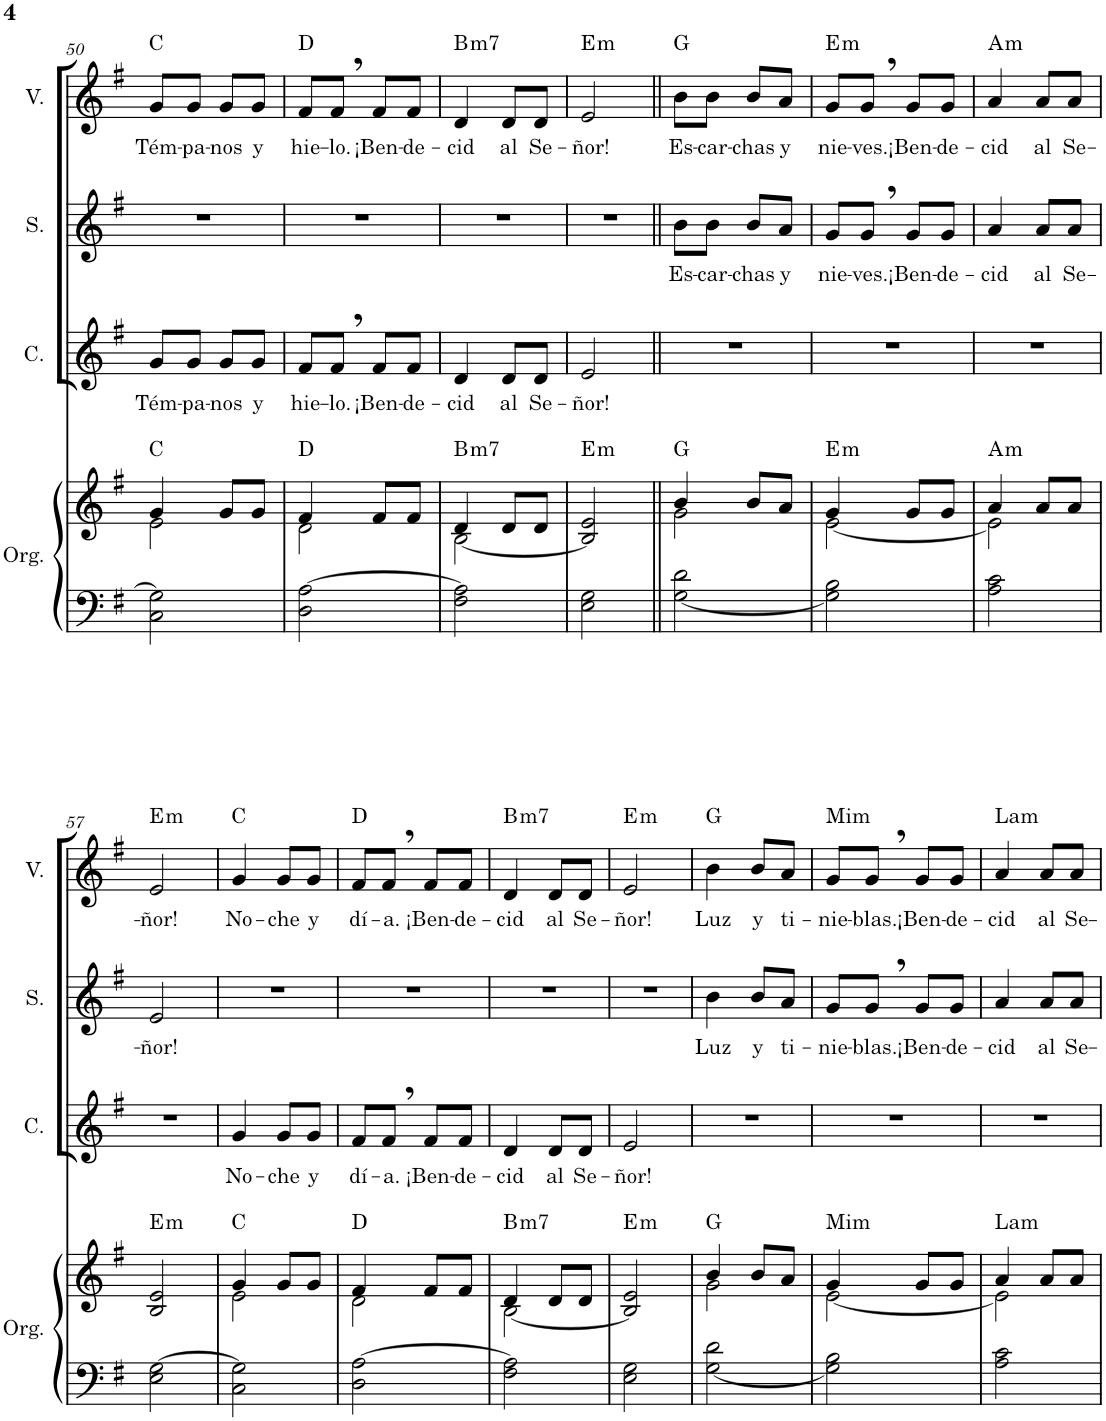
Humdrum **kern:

**kern	**kern	**harte	**kern	**text	**kern	**text	**kern	**text	**harte
*part4	*part4	*part4	*part3	*part3	*part2	*part2	*part1	*part1	*part1
*staff5	*staff4	*	*staff3	*staff3	*staff2	*staff2	*staff1	*staff1	*
*I"Órgano	*	*	*I"Contralto	*	*I"Soprano	*	*I"Mujeres	*	*
*	*	*	*I'C.	*	*I'S.	*	*	*	*
!!LO:PB:g=z
*clefF4	*clefG2	*	*clefG2	*	*clefG2	*	*clefG2	*	*
*k[f#]	*k[f#]	*	*k[f#]	*	*k[f#]	*	*k[f#]	*	*
*M2/4	*M2/4	*	*M2/4	*	*M2/4	*	*M2/4	*	*
=50	=50	=50	=50	=50	=50	=50	=50	=50	=50
*	*^	*	*	*	*	*	*	*	*
!	!	!	!	!	!LO:LY:b	!	!	!	!LO:LY:b	!
2C\ 2G\]	4g/	2e\	C:maj	8g/L	-Tém-	2r	.	8g/L	-Tém-	C:maj
!	!	!	!	!	!LO:LY:b	!	!	!	!LO:LY:b	!
.	.	.	.	8g/J	-pa-	.	.	8g/J	-pa-	.
!	!	!	!	!	!LO:LY:b	!	!	!	!LO:LY:b	!
.	8g/L	.	.	8g/L	-nos	.	.	8g/L	-nos	.
!	!	!	!	!	!LO:LY:b	!	!	!	!LO:LY:b	!
.	8g/J	.	.	8g/J	y	.	.	8g/J	y	.
=51	=51	=51	=51	=51	=51	=51	=51	=51	=51	=51
!	!	!	!	!	!LO:LY:b	!	!	!	!LO:LY:b	!
2D\ [2A\	4f#/	2d\	D:maj	8f#/L	hie-	2r	.	8f#/L	hie-	D:maj
!	!	!	!	!	!LO:LY:b	!	!	!	!LO:LY:b	!
.	.	.	.	8f#,/J	-lo.	.	.	8f#,/J	-lo.	.
!	!	!	!	!	!LO:LY:b	!	!	!	!LO:LY:b	!
.	8f#/L	.	.	8f#/L	¡Ben-	.	.	8f#/L	¡Ben-	.
!	!	!	!	!	!LO:LY:b	!	!	!	!LO:LY:b	!
.	8f#/J	.	.	8f#/J	-de-	.	.	8f#/J	-de-	.
=52	=52	=52	=52	=52	=52	=52	=52	=52	=52	=52
!	!	!	!LO:H:kt=m7	!	!LO:LY:b	!	!	!	!LO:LY:b	!LO:H:kt=m7
2F#\ 2A\]	4d/	[2B\	B:min7	4d/	-cid	2r	.	4d/	-cid	B:min7
!	!	!	!	!	!LO:LY:b	!	!	!	!LO:LY:b	!
.	8d/L	.	.	8d/L	al	.	.	8d/L	al	.
!	!	!	!	!	!LO:LY:b	!	!	!	!LO:LY:b	!
.	8d/J	.	.	8d/J	Se-	.	.	8d/J	Se-	.
*	*v	*v	*	*	*	*	*	*	*	*
=53	=53	=53	=53	=53	=53	=53	=53	=53	=53
!	!	!LO:H:kt=m	!	!LO:LY:b	!	!	!	!LO:LY:b	!LO:H:kt=m
2E\ 2G\	2B/] 2e/	E:min	2e/	-ñor!	2r	.	2e/	-ñor!	E:min
=54||	=54||	=54||	=54||	=54||	=54||	=54||	=54||	=54||	=54||
*	*^	*	*	*	*	*	*	*	*
!	!	!	!	!	!	!	!LO:LY:b	!	!LO:LY:b	!
[2G\ 2d\	4b/	2g\	G:maj	2r	.	8b\L	Es-	8b\L	Es-	G:maj
!	!	!	!	!	!	!	!LO:LY:b	!	!LO:LY:b	!
.	.	.	.	.	.	8b\J	-car-	8b\J	-car-	.
!	!	!	!	!	!	!	!LO:LY:b	!	!LO:LY:b	!
.	8b/L	.	.	.	.	8b/L	-chas	8b/L	-chas	.
!	!	!	!	!	!	!	!LO:LY:b	!	!LO:LY:b	!
.	8a/J	.	.	.	.	8a/J	y	8a/J	y	.
=55	=55	=55	=55	=55	=55	=55	=55	=55	=55	=55
!	!	!	!LO:H:kt=m	!	!	!	!LO:LY:b	!	!LO:LY:b	!LO:H:kt=m
2G\] 2B\	4g/	[2e\	E:min	2r	.	8g/L	nie-	8g/L	nie-	E:min
!	!	!	!	!	!	!	!LO:LY:b	!	!LO:LY:b	!
.	.	.	.	.	.	8g,/J	-ves.	8g,/J	-ves.	.
!	!	!	!	!	!	!	!LO:LY:b	!	!LO:LY:b	!
.	8g/L	.	.	.	.	8g/L	¡Ben-	8g/L	¡Ben-	.
!	!	!	!	!	!	!	!LO:LY:b	!	!LO:LY:b	!
.	8g/J	.	.	.	.	8g/J	-de-	8g/J	-de-	.
=56	=56	=56	=56	=56	=56	=56	=56	=56	=56	=56
!	!	!	!LO:H:kt=m	!	!	!	!LO:LY:b	!	!LO:LY:b	!LO:H:kt=m
2A\ 2c\	4a/	2e\]	A:min	2r	.	4a/	-cid	4a/	-cid	A:min
!	!	!	!	!	!	!	!LO:LY:b	!	!LO:LY:b	!
.	8a/L	.	.	.	.	8a/L	al	8a/L	al	.
!	!	!	!	!	!	!	!LO:LY:b	!	!LO:LY:b	!
.	8a/J	.	.	.	.	8a/J	Se-	8a/J	Se-	.
*	*v	*v	*	*	*	*	*	*	*	*
!!LO:LB:g=z
=57	=57	=57	=57	=57	=57	=57	=57	=57	=57
!	!	!LO:H:kt=m	!	!	!	!LO:LY:b	!	!LO:LY:b	!LO:H:kt=m
2E\ [2G\	2B/ 2e/	E:min	2r	.	2e/	-ñor!	2e/	-ñor!	E:min
=58	=58	=58	=58	=58	=58	=58	=58	=58	=58
*	*^	*	*	*	*	*	*	*	*
!	!	!	!	!	!LO:LY:b	!	!	!	!LO:LY:b	!
2C\ 2G\]	4g/	2e\	C:maj	4g/	No-	2r	.	4g/	No-	C:maj
!	!	!	!	!	!LO:LY:b	!	!	!	!LO:LY:b	!
.	8g/L	.	.	8g/L	-che	.	.	8g/L	-che	.
!	!	!	!	!	!LO:LY:b	!	!	!	!LO:LY:b	!
.	8g/J	.	.	8g/J	y	.	.	8g/J	y	.
=59	=59	=59	=59	=59	=59	=59	=59	=59	=59	=59
!	!	!	!	!	!LO:LY:b	!	!	!	!LO:LY:b	!
2D\ [2A\	4f#/	2d\	D:maj	8f#/L	dí-	2r	.	8f#/L	dí-	D:maj
!	!	!	!	!	!LO:LY:b	!	!	!	!LO:LY:b	!
.	.	.	.	8f#,/J	-a.	.	.	8f#,/J	-a.	.
!	!	!	!	!	!LO:LY:b	!	!	!	!LO:LY:b	!
.	8f#/L	.	.	8f#/L	¡Ben-	.	.	8f#/L	¡Ben-	.
!	!	!	!	!	!LO:LY:b	!	!	!	!LO:LY:b	!
.	8f#/J	.	.	8f#/J	-de-	.	.	8f#/J	-de-	.
=60	=60	=60	=60	=60	=60	=60	=60	=60	=60	=60
!	!	!	!LO:H:kt=m7	!	!LO:LY:b	!	!	!	!LO:LY:b	!LO:H:kt=m7
2F#\ 2A\]	4d/	[2B\	B:min7	4d/	-cid	2r	.	4d/	-cid	B:min7
!	!	!	!	!	!LO:LY:b	!	!	!	!LO:LY:b	!
.	8d/L	.	.	8d/L	al	.	.	8d/L	al	.
!	!	!	!	!	!LO:LY:b	!	!	!	!LO:LY:b	!
.	8d/J	.	.	8d/J	Se-	.	.	8d/J	Se-	.
*	*v	*v	*	*	*	*	*	*	*	*
=61	=61	=61	=61	=61	=61	=61	=61	=61	=61
!	!	!LO:H:kt=m	!	!LO:LY:b	!	!	!	!LO:LY:b	!LO:H:kt=m
2E\ 2G\	2B/] 2e/	E:min	2e/	-ñor!	2r	.	2e/	-ñor!	E:min
=62	=62	=62	=62	=62	=62	=62	=62	=62	=62
*	*^	*	*	*	*	*	*	*	*
!	!	!	!	!	!	!	!LO:LY:b	!	!LO:LY:b	!
[2G\ 2d\	4b/	2g\	G:maj	2r	.	4b\	Luz	4b\	Luz	G:maj
!	!	!	!	!	!	!	!LO:LY:b	!	!LO:LY:b	!
.	8b/L	.	.	.	.	8b/L	y	8b/L	y	.
!	!	!	!	!	!	!	!LO:LY:b	!	!LO:LY:b	!
.	8a/J	.	.	.	.	8a/J	ti-	8a/J	ti-	.
=63	=63	=63	=63	=63	=63	=63	=63	=63	=63	=63
!	!	!	!LO:H:kt=Mim	!	!	!	!LO:LY:b	!	!LO:LY:b	!LO:H:kt=Mim
2G\] 2B\	4g/	[2e\	N	2r	.	8g/L	-nie-	8g/L	-nie-	N
!	!	!	!	!	!	!	!LO:LY:b	!	!LO:LY:b	!
.	.	.	.	.	.	8g,/J	-blas.	8g,/J	-blas.	.
!	!	!	!	!	!	!	!LO:LY:b	!	!LO:LY:b	!
.	8g/L	.	.	.	.	8g/L	¡Ben-	8g/L	¡Ben-	.
!	!	!	!	!	!	!	!LO:LY:b	!	!LO:LY:b	!
.	8g/J	.	.	.	.	8g/J	-de-	8g/J	-de-	.
=64	=64	=64	=64	=64	=64	=64	=64	=64	=64	=64
!	!	!	!LO:H:kt=Lam	!	!	!	!LO:LY:b	!	!LO:LY:b	!LO:H:kt=Lam
2A\ 2c\	4a/	2e\]	N	2r	.	4a/	-cid	4a/	-cid	N
!	!	!	!	!	!	!	!LO:LY:b	!	!LO:LY:b	!
.	8a/L	.	.	.	.	8a/L	al	8a/L	al	.
!	!	!	!	!	!	!	!LO:LY:b	!	!LO:LY:b	!
.	8a/J	.	.	.	.	8a/J	Se-	8a/J	Se-	.
*	*v	*v	*	*	*	*	*	*	*	*
=	=	=	=	=	=	=	=	=	=
*-	*-	*-	*-	*-	*-	*-	*-	*-	*-
